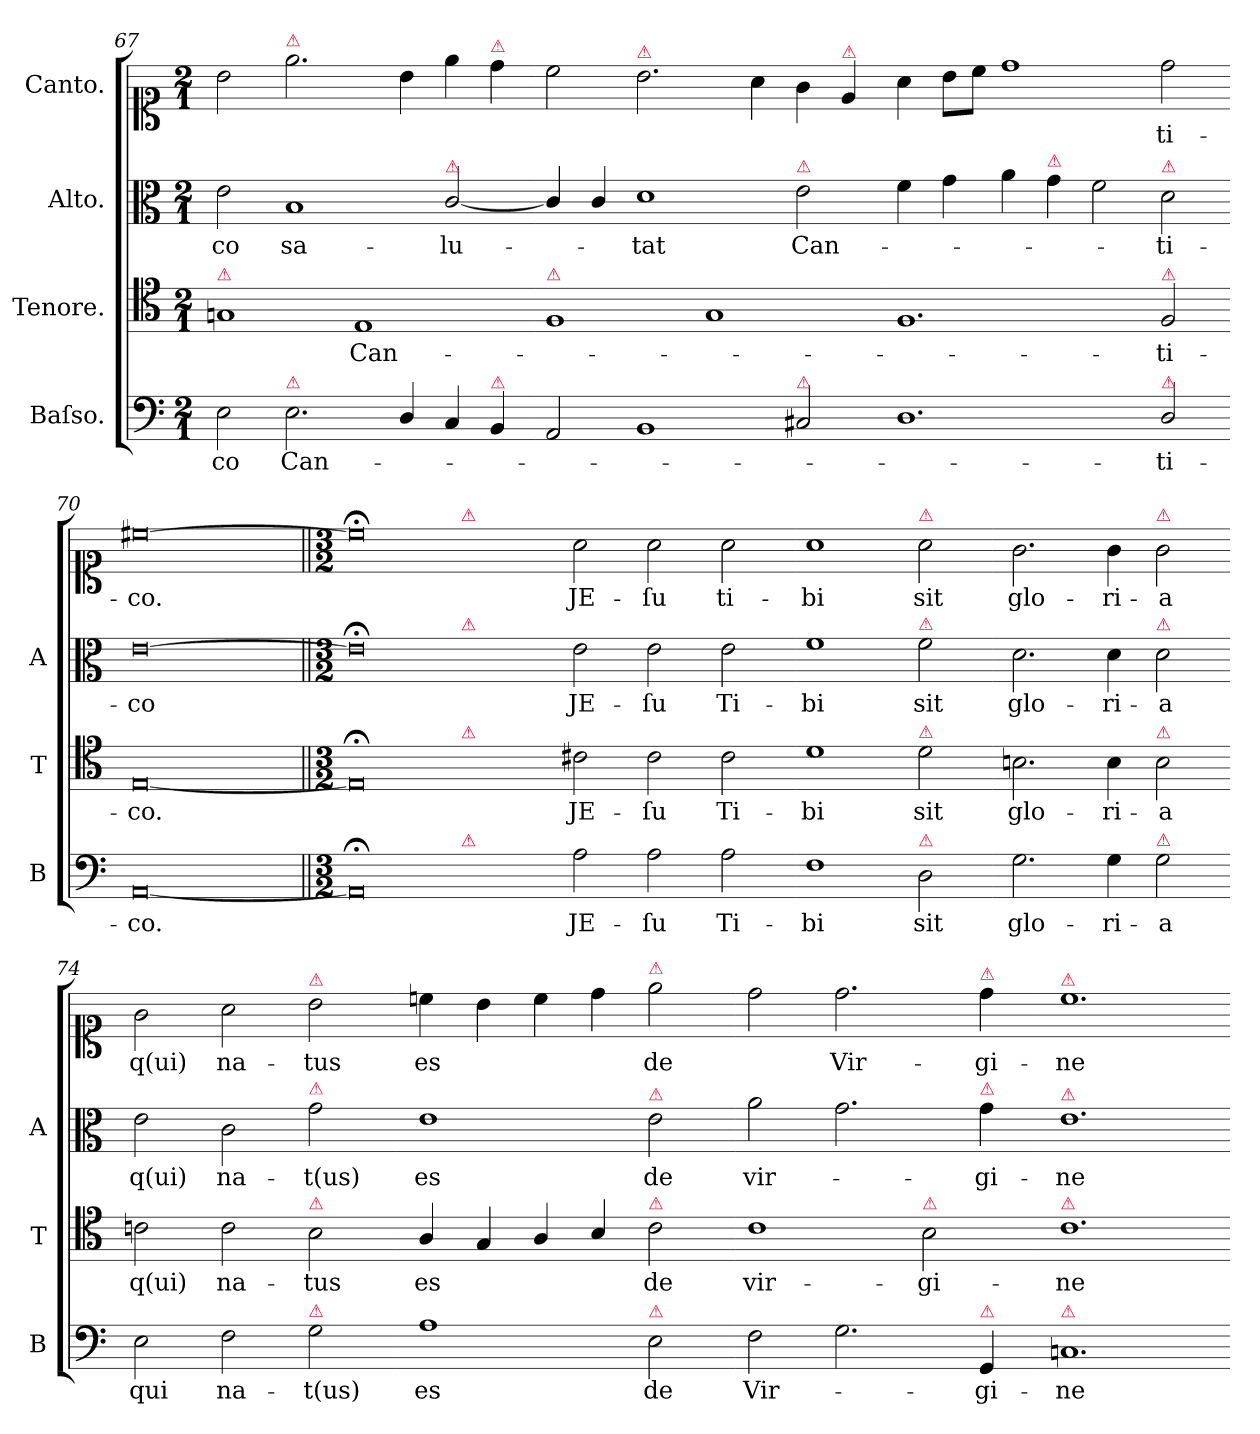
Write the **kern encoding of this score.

**kern	**text	**kern	**text	**kern	**text	**kern	**text
*part4	*part4	*part3	*part3	*part2	*part2	*part1	*part1
*staff4	*staff4	*staff3	*staff3	*staff2	*staff2	*staff1	*staff1
*I"Baſso.	*	*I"Tenore.	*	*I"Alto.	*	*I"Canto.	*
*I'B	*	*I'T	*	*I'A	*	*	*
*clefF4	*	*clefC4	*	*clefC3	*	*clefC1	*
*k[]	*	*k[]	*	*k[]	*	*k[]	*
*M2/1	*	*M2/1	*	*M2/1	*	*M2/1	*
=67	=67	=67	=67	=67	=67	=67	=67
!	!	!LO:TX:a:color=crimson:t=⚠	!	!	!	!	!
2E\	-co	1Gn	.	2e\	-co	2b\	.
!	!	!	!	!	!	!LO:TX:a:color=crimson:t=⚠	!
!LO:TX:a:color=crimson:t=⚠	!	!	!	!	!	!	!
2.E\	Can-	.	.	1B	sa-	2.ee\	.
.	.	1E	Can-	.	.	.	.
4D/	.	.	.	.	.	4b\	.
!	!	!	!	!LO:TX:a:color=crimson:t=⚠	!	!	!
4C/	.	.	.	[2c/	-lu-	4ee\	.
!	!	!	!	!	!	!LO:TX:a:color=crimson:t=⚠	!
!LO:TX:a:color=crimson:t=⚠	!	!	!	!	!	!	!
4BB/	.	.	.	.	.	4dd\	.
=68-	=68-	=68-	=68-	=68-	=68-	=68-	=68-
!	!	!LO:TX:a:color=crimson:t=⚠	!	!	!	!	!
2AA/	.	1F	.	4c/]	.	2cc\	.
.	.	.	.	4c/	.	.	.
!	!	!	!	!	!	!LO:TX:a:color=crimson:t=⚠	!
1BB	.	.	.	1d	-tat	2.b\	.
.	.	1G	.	.	.	.	.
.	.	.	.	.	.	4a\	.
!	!	!	!	!LO:TX:a:color=crimson:t=⚠	!	!	!
!LO:TX:a:color=crimson:t=⚠	!	!	!	!	!	!	!
2C#X/	.	.	.	2e\	Can-	4g\	.
!	!	!	!	!	!	!LO:TX:a:color=crimson:t=⚠	!
.	.	.	.	.	.	4e/	.
=69-	=69-	=69-	=69-	=69-	=69-	=69-	=69-
1.D	.	1.F	.	4f\	.	4a\	.
.	.	.	.	4g\	.	8b\L	.
.	.	.	.	.	.	8cc\J	.
.	.	.	.	4a\	.	1dd	.
!	!	!	!	!LO:TX:a:color=crimson:t=⚠	!	!	!
.	.	.	.	4g\	.	.	.
.	.	.	.	2f\	.	.	.
!	!	!	!	!LO:TX:a:color=crimson:t=⚠	!	!	!
!	!	!LO:TX:a:color=crimson:t=⚠	!	!	!	!	!
!LO:TX:a:color=crimson:t=⚠	!	!	!	!	!	!	!
2D/	-ti-	2F/	-ti-	2d\	-ti-	2dd\	-ti-
=70-	=70-	=70-	=70-	=70-	=70-	=70-	=70-
[0AA	-co.	[0E	-co.	[0e	-co	[0cc#X	-co.
=71||	=71||	=71||	=71||	=71||	=71||	=71||	=71||
*M3/2	*	*M3/2	*	*M3/2	*	*M3/2	*
*^	*	*^	*	*^	*	*^	*
0AA;<]	1ryy	.	0E;<]	1ryy	.	0e;<]	1ryy	.	0cc#;<]	1ryy	.
!	!	!	!	!	!	!	!	!	!	!LO:TX:a:color=crimson:t=⚠	!
!	!	!	!	!	!	!	!LO:TX:a:color=crimson:t=⚠	!	!	!	!
!	!	!	!	!LO:TX:a:color=crimson:t=⚠	!	!	!	!	!	!	!
!	!LO:TX:a:color=crimson:t=⚠	!	!	!	!	!	!	!	!	!	!
.	1ryy	.	.	1ryy	.	.	1ryy	.	.	1ryy	.
2A\	1.ryy	JE-	2c#X\	1.ryy	JE-	2e\	1.ryy	JE-	2a\	1.ryy	JE-
2A\	.	-ſu	2c#\	.	-ſu	2e\	.	-ſu	2a\	.	-ſu
2A\	.	Ti-	2c#\	.	Ti-	2e\	.	Ti-	2a\	.	ti-
*v	*v	*	*	*	*	*v	*v	*	*v	*v	*
*	*	*v	*v	*	*	*	*	*
=72-	=72-	=72-	=72-	=72-	=72-	=72-	=72-
1F	-bi	1d	-bi	1f	-bi	1a	-bi
!	!	!	!	!	!	!LO:TX:a:color=crimson:t=⚠	!
!	!	!	!	!LO:TX:a:color=crimson:t=⚠	!	!	!
!	!	!LO:TX:a:color=crimson:t=⚠	!	!	!	!	!
!LO:TX:a:color=crimson:t=⚠	!	!	!	!	!	!	!
2D\	sit	2d\	sit	2f\	sit	2a\	sit
=73-	=73-	=73-	=73-	=73-	=73-	=73-	=73-
2.G\	glo-	2.Bn\	glo-	2.d\	glo-	2.g\	glo-
4G\	-ri-	4B\	-ri-	4d\	-ri-	4g\	-ri-
!	!	!	!	!	!	!LO:TX:a:color=crimson:t=⚠	!
!	!	!	!	!LO:TX:a:color=crimson:t=⚠	!	!	!
!	!	!LO:TX:a:color=crimson:t=⚠	!	!	!	!	!
!LO:TX:a:color=crimson:t=⚠	!	!	!	!	!	!	!
2G\	-a	2B\	-a	2d\	-a	2g\	-a
=74-	=74-	=74-	=74-	=74-	=74-	=74-	=74-
2E\	qui	2cn\	q(ui)	2e\	q(ui)	2g\	q(ui)
2F\	na-	2c\	na-	2c\	na-	2a\	na-
!	!	!	!	!	!	!LO:TX:a:color=crimson:t=⚠	!
!	!	!	!	!LO:TX:a:color=crimson:t=⚠	!	!	!
!	!	!LO:TX:a:color=crimson:t=⚠	!	!	!	!	!
!LO:TX:a:color=crimson:t=⚠	!	!	!	!	!	!	!
2G\	-t(us)	2B\	-tus	2g\	-t(us)	2b\	-tus
=75-	=75-	=75-	=75-	=75-	=75-	=75-	=75-
1A	es	4A/	es	1e	es	4ccn\	es
.	.	4G/	.	.	.	4b\	.
.	.	4A/	.	.	.	4cc\	.
.	.	4B/	.	.	.	4dd\	.
!	!	!	!	!	!	!LO:TX:a:color=crimson:t=⚠	!
!	!	!	!	!LO:TX:a:color=crimson:t=⚠	!	!	!
!	!	!LO:TX:a:color=crimson:t=⚠	!	!	!	!	!
!LO:TX:a:color=crimson:t=⚠	!	!	!	!	!	!	!
2E\	de	2c\	de	2e\	de	2ee\	de
=76-	=76-	=76-	=76-	=76-	=76-	=76-	=76-
2F\	Vir-	1c	vir-	2a\	vir-	2dd\	.
2.G\	.	.	.	2.g\	.	2.dd\	Vir-
!	!	!LO:TX:a:color=crimson:t=⚠	!	!	!	!	!
.	.	2B\	-gi-	.	.	.	.
!	!	!	!	!	!	!LO:TX:a:color=crimson:t=⚠	!
!	!	!	!	!LO:TX:a:color=crimson:t=⚠	!	!	!
!LO:TX:a:color=crimson:t=⚠	!	!	!	!	!	!	!
4GG/	-gi-	.	.	4g\	-gi-	4dd\	-gi-
=77-	=77-	=77-	=77-	=77-	=77-	=77-	=77-
!	!	!	!	!	!	!LO:TX:a:color=crimson:t=⚠	!
!	!	!	!	!LO:TX:a:color=crimson:t=⚠	!	!	!
!	!	!LO:TX:a:color=crimson:t=⚠	!	!	!	!	!
!LO:TX:a:color=crimson:t=⚠	!	!	!	!	!	!	!
1.Cn	-ne	1.c	-ne	1.e	-ne	1.cc	-ne
=-	=-	=-	=-	=-	=-	=-	=-
*-	*-	*-	*-	*-	*-	*-	*-
